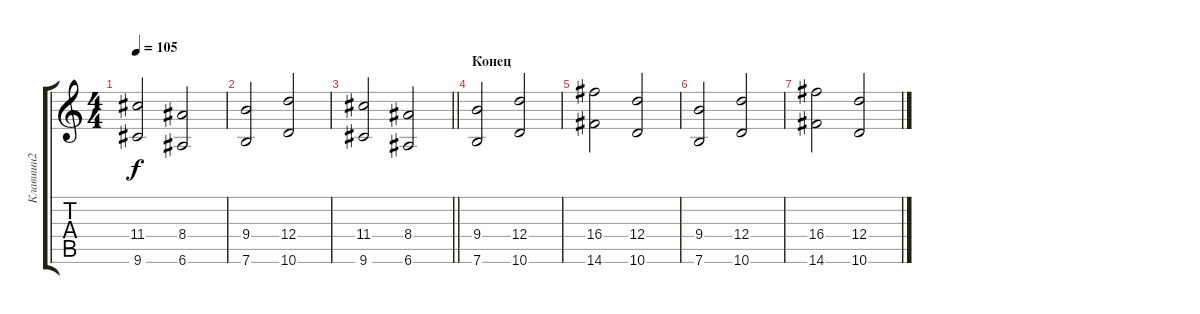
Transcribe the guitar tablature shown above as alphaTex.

\track ("Клавиши2" "Клавиши2") {instrument contrabass}
\staff {score tabs}
\tuning (E4 B3 G3 D3 A2 E2) {hide}
\ts (4 4)
\tempo 105
\clef g2
\ks c
(11.4 9.6).2{dy f} (8.4 6.6).2 |
(9.4 7.6).2 (12.4 10.6).2 |
\barLineRight lightlight
(11.4 9.6).2 (8.4 6.6).2 |
\section ("" "Конец")
(9.4 7.6).2 (12.4 10.6).2 |
(16.4 14.6).2{volume 12} (12.4 10.6).2 |
(9.4 7.6).2{volume 11} (12.4 10.6).2 |
(16.4 14.6).2{volume 8} (12.4 10.6).2
